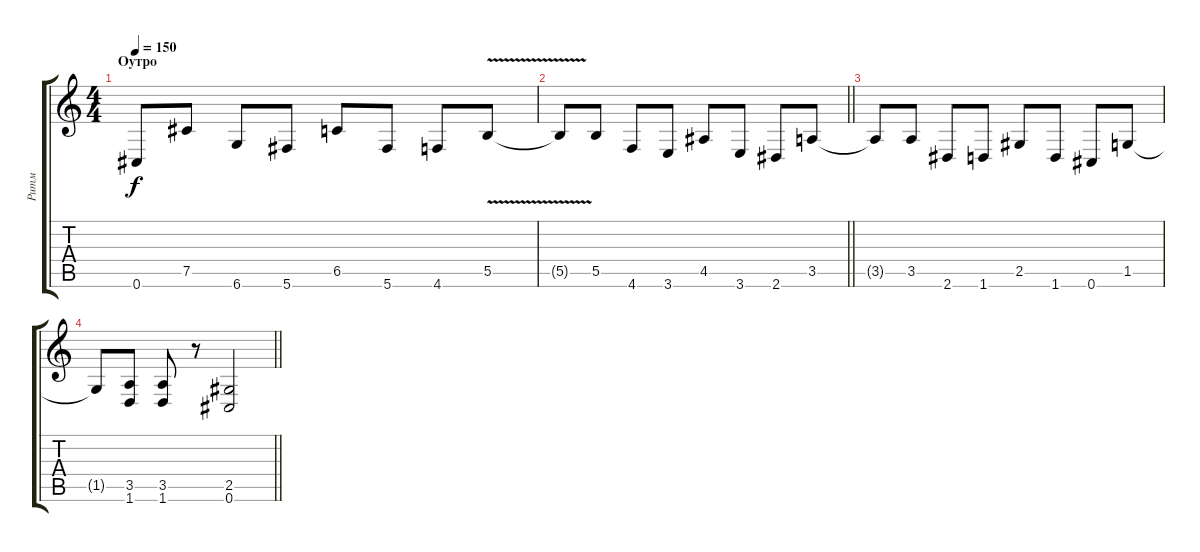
\track ("Ритм" "Ритм") {instrument overdrivenguitar}
\staff {score tabs}
\tuning (Db4 Ab3 E3 B2 Gb2 Db2) {hide}
\ts (4 4)
\section ("" "Оутро")
\tempo 150
\clef g2
\ks c
0.6{t}.8{dy f} 7.5.8 6.6.8 5.6.8 6.5.8 5.6.8 4.6.8 5.5{v}.8 |
\barLineRight lightlight
5.5{t}.8 5.5.8 4.6.8 3.6.8 4.5.8 3.6.8 2.6.8 3.5.8 |
3.5{t}.8 3.5.8 2.6.8 1.6.8 2.5.8 1.6.8 0.6.8 1.5.8 |
\barLineRight lightlight
1.5{t}.8 (3.5 1.6).8 (3.5 1.6).8 r.8 (2.5 0.6).2
